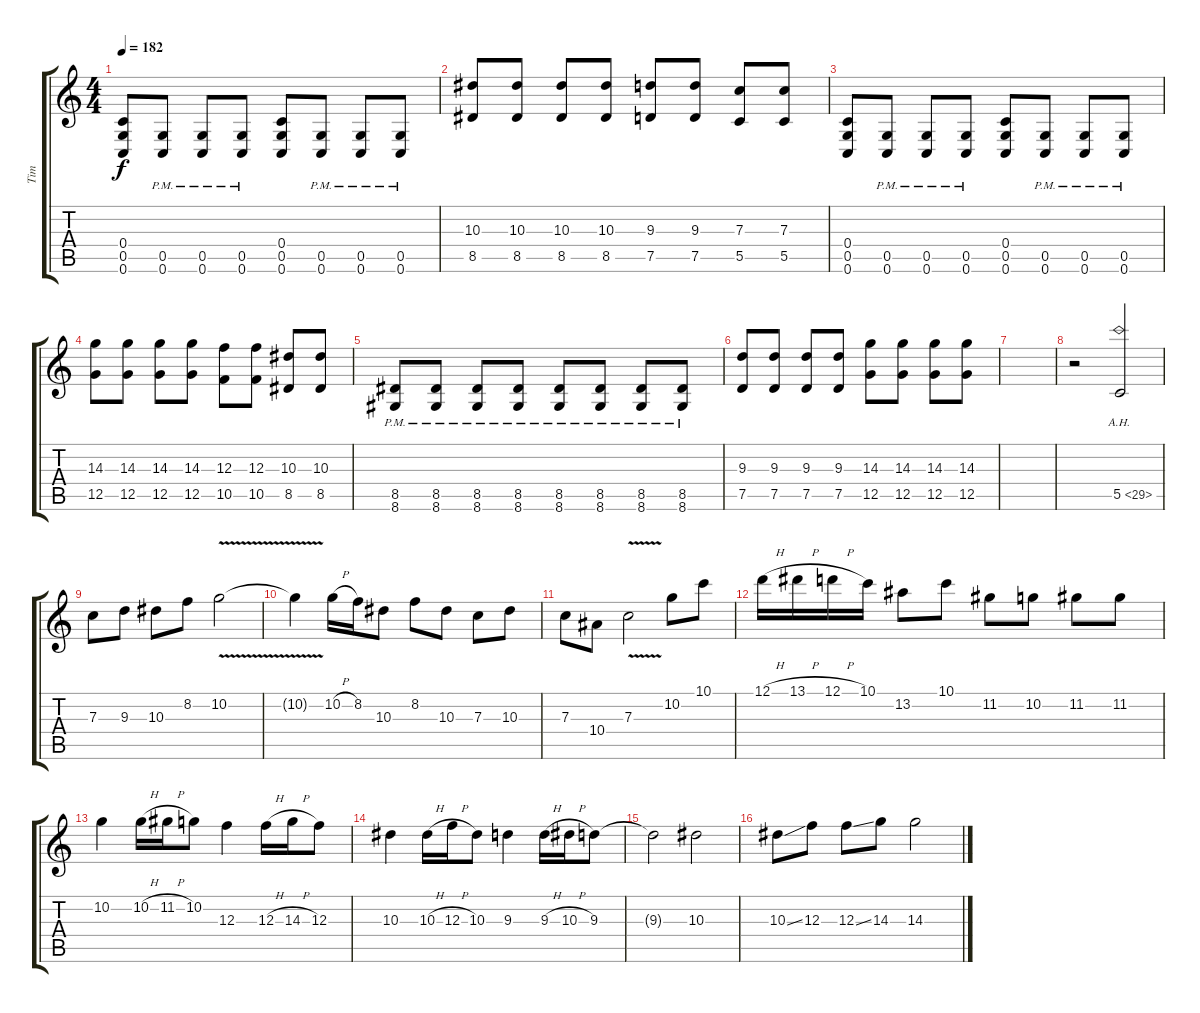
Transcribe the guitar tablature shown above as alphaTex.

\track ("Tim" "Tim") {instrument distortionguitar}
\staff {score tabs}
\tuning (D4 A3 F3 C3 G2 C2) {hide}
\ts (4 4)
\tempo 182
\clef g2
\ks c
(0.4 0.5 0.6).8{dy f} (0.5{pm} 0.6{pm}).8 (0.5{pm} 0.6{pm}).8 (0.5{pm} 0.6{pm}).8 (0.4 0.5 0.6).8 (0.5{pm} 0.6{pm}).8 (0.5{pm} 0.6{pm}).8 (0.5{pm} 0.6{pm}).8 |
(10.3 8.5).8 (10.3 8.5).8 (10.3 8.5).8 (10.3 8.5).8 (9.3 7.5).8 (9.3 7.5).8 (7.3 5.5).8 (7.3 5.5).8 |
(0.4 0.5 0.6).8 (0.5{pm} 0.6{pm}).8 (0.5{pm} 0.6{pm}).8 (0.5{pm} 0.6{pm}).8 (0.4 0.5 0.6).8 (0.5{pm} 0.6{pm}).8 (0.5{pm} 0.6{pm}).8 (0.5{pm} 0.6{pm}).8 |
(14.3 12.5).8 (14.3 12.5).8 (14.3 12.5).8 (14.3 12.5).8 (12.3 10.5).8 (12.3 10.5).8 (10.3 8.5).8 (10.3 8.5).8 |
(8.5{pm} 8.6{pm}).8 (8.5{pm} 8.6{pm}).8 (8.5{pm} 8.6{pm}).8 (8.5{pm} 8.6{pm}).8 (8.5{pm} 8.6{pm}).8 (8.5{pm} 8.6{pm}).8 (8.5{pm} 8.6{pm}).8 (8.5{pm} 8.6{pm}).8 |
(9.3 7.5).8 (9.3 7.5).8 (9.3 7.5).8 (9.3 7.5).8 (14.3 12.5).8 (14.3 12.5).8 (14.3 12.5).8 (14.3 12.5).8 |
|
r.2 5.5{ah 24}.2 |
7.3.8 9.3.8 10.3.8 8.2.8 10.2{v}.2 |
10.2{t}.4 10.2{h}.16 8.2.16 10.3.8 8.2.8 10.3.8 7.3.8 10.3.8 |
7.3.8 10.4.8 7.3{v}.2 10.2.8 10.1.8 |
12.1{h}.16 13.1{h}.16 12.1{h}.16 10.1.16 13.2.8 10.1.8 11.2.8 10.2.8 11.2.8 11.2.8 |
10.2.4 10.2{h}.16 11.2{h}.16 10.2.8 12.3.4 12.3{h}.16 14.3{h}.16 12.3.8 |
10.3.4 10.3{h}.16 12.3{h}.16 10.3.8 9.3.4 9.3{h}.16 10.3{h}.16 9.3.8 |
9.3{t}.2 10.3.2 |
10.3{ss}.8 12.3.8 12.3{ss}.8 14.3.8 14.3.2
